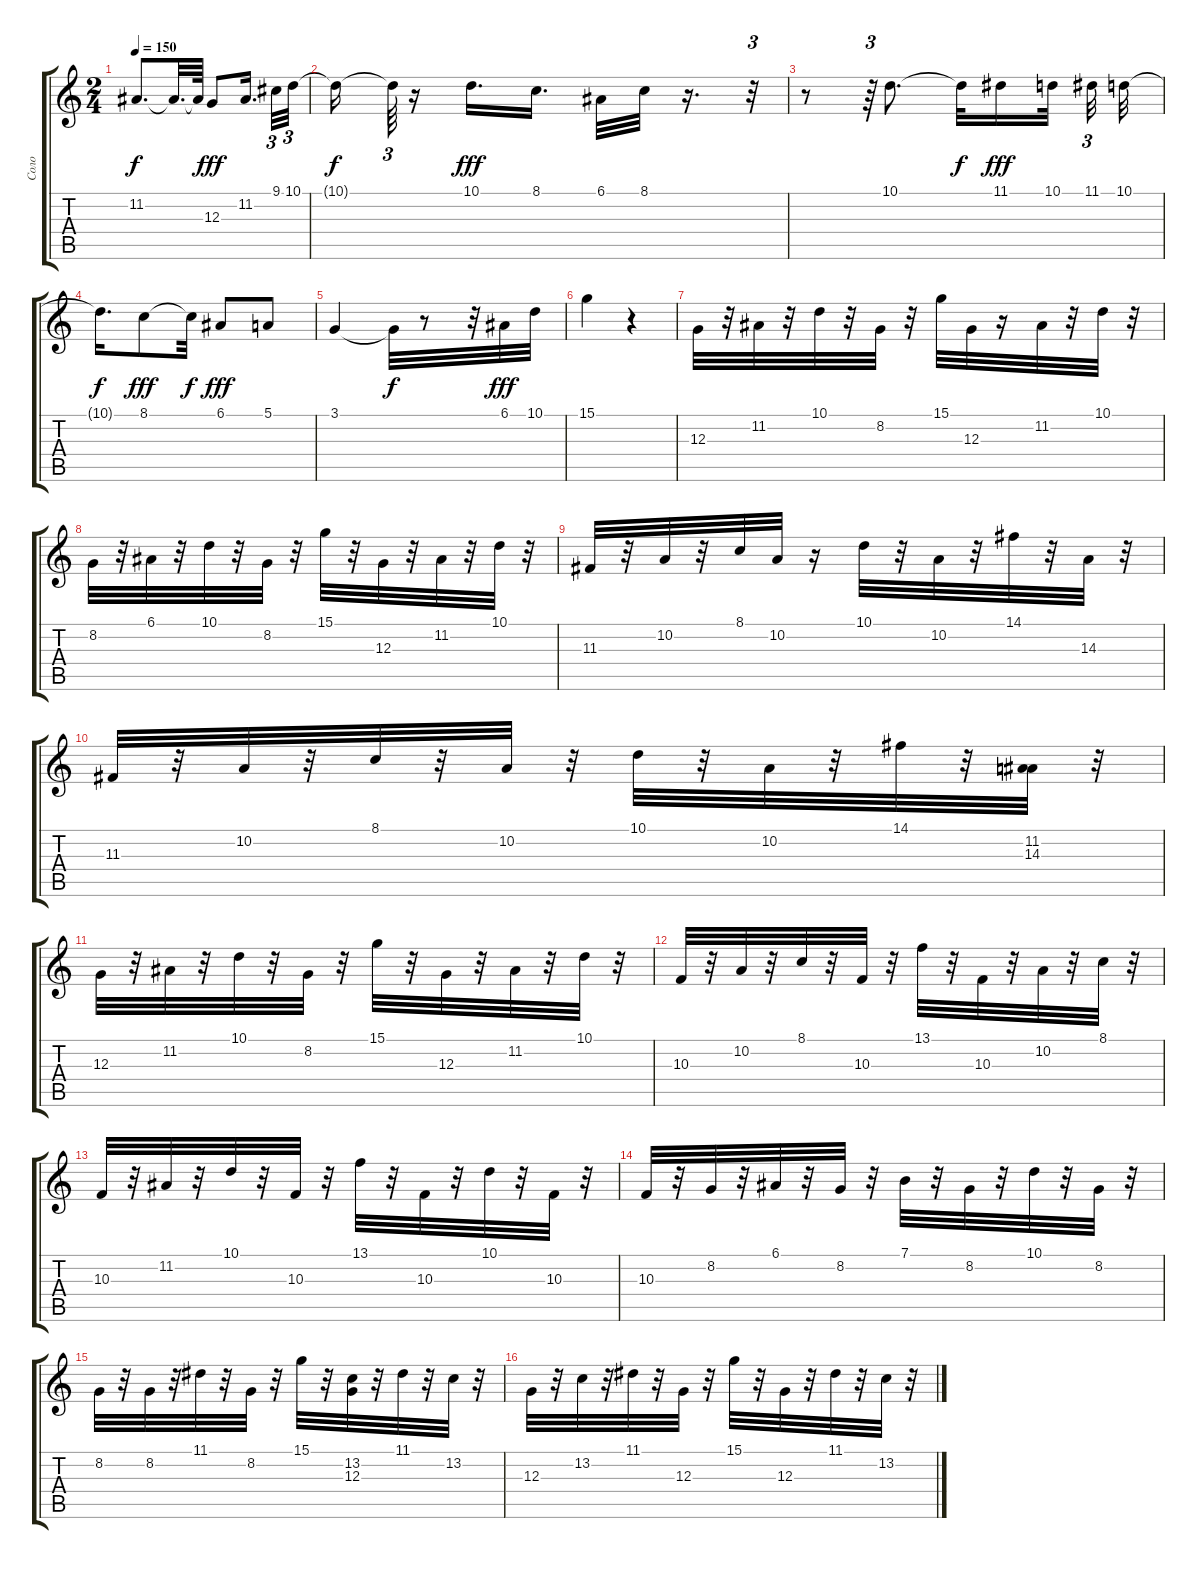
\track ("Соло" "Соло") {instrument accordion}
\staff {score tabs}
\tuning (E4 B3 G3 D3 A2 E2) {hide}
\ts (2 4)
\tempo 150
\clef g2
\ks c
11.2{t}.8{d dy f} 11.2{t}.32{d} 11.2{t}.64 12.3.8{dy fff} 11.2.16{d beam splitsecondary} 9.1.32{tu (3 2)} 10.1.32{tu (3 2)} |
10.1{t}.16{dy f} 10.1{t}.64{tu (3 2)} r.16 10.1.16{d dy fff} 8.1.16{d} 6.1.32 8.1.32 r.16{d} r.32{tu (3 2)} |
r.8 r.64{tu (3 2)} 10.1.8{d} 10.1{t}.32{dy f} 11.1.16{dy fff} 10.1.32{beam splitsecondary} 11.1.32{tu (3 2)} 10.1.32 |
10.1{t}.16{d dy f} 8.1.8{dy fff} 8.1{t}.32{dy f} 6.1.8{dy fff} 5.1.8 |
3.1.4 3.1{t}.32{dy f} r.8 r.32 6.1.32{dy fff} 10.1.32 |
15.1.4 r.4 |
12.3.32 r.32 11.2.32 r.32 10.1.32 r.32 8.2.32 r.32 15.1.32 12.3.32 r.16 11.2.32 r.32 10.1.32 r.32 |
8.2.32 r.32 6.1.32 r.32 10.1.32 r.32 8.2.32 r.32 15.1.32 r.32 12.3.32 r.32 11.2.32 r.32 10.1.32 r.32 |
11.3.32 r.32 10.2.32 r.32 8.1.32 10.2.32 r.16 10.1.32 r.32 10.2.32 r.32 14.1.32 r.32 14.3.32 r.32 |
11.3.32 r.32 10.2.32 r.32 8.1.32 r.32 10.2.32 r.32 10.1.32 r.32 10.2.32 r.32 14.1.32 r.32 (11.2 14.3).32 r.32 |
12.3.32 r.32 11.2.32 r.32 10.1.32 r.32 8.2.32 r.32 15.1.32 r.32 12.3.32 r.32 11.2.32 r.32 10.1.32 r.32 |
10.3.32 r.32 10.2.32 r.32 8.1.32 r.32 10.3.32 r.32 13.1.32 r.32 10.3.32 r.32 10.2.32 r.32 8.1.32 r.32 |
10.3.32 r.32 11.2.32 r.32 10.1.32 r.32 10.3.32 r.32 13.1.32 r.32 10.3.32 r.32 10.1.32 r.32 10.3.32 r.32 |
10.3.32 r.32 8.2.32 r.32 6.1.32 r.32 8.2.32 r.32 7.1.32 r.32 8.2.32 r.32 10.1.32 r.32 8.2.32 r.32 |
8.2.32 r.32 8.2.32 r.32 11.1.32 r.32 8.2.32 r.32 15.1.32 r.32 (13.2 12.3).32 r.32 11.1.32 r.32 13.2.32 r.32 |
12.3.32 r.32 13.2.32 r.32 11.1.32 r.32 12.3.32 r.32 15.1.32 r.32 12.3.32 r.32 11.1.32 r.32 13.2.32 r.32
